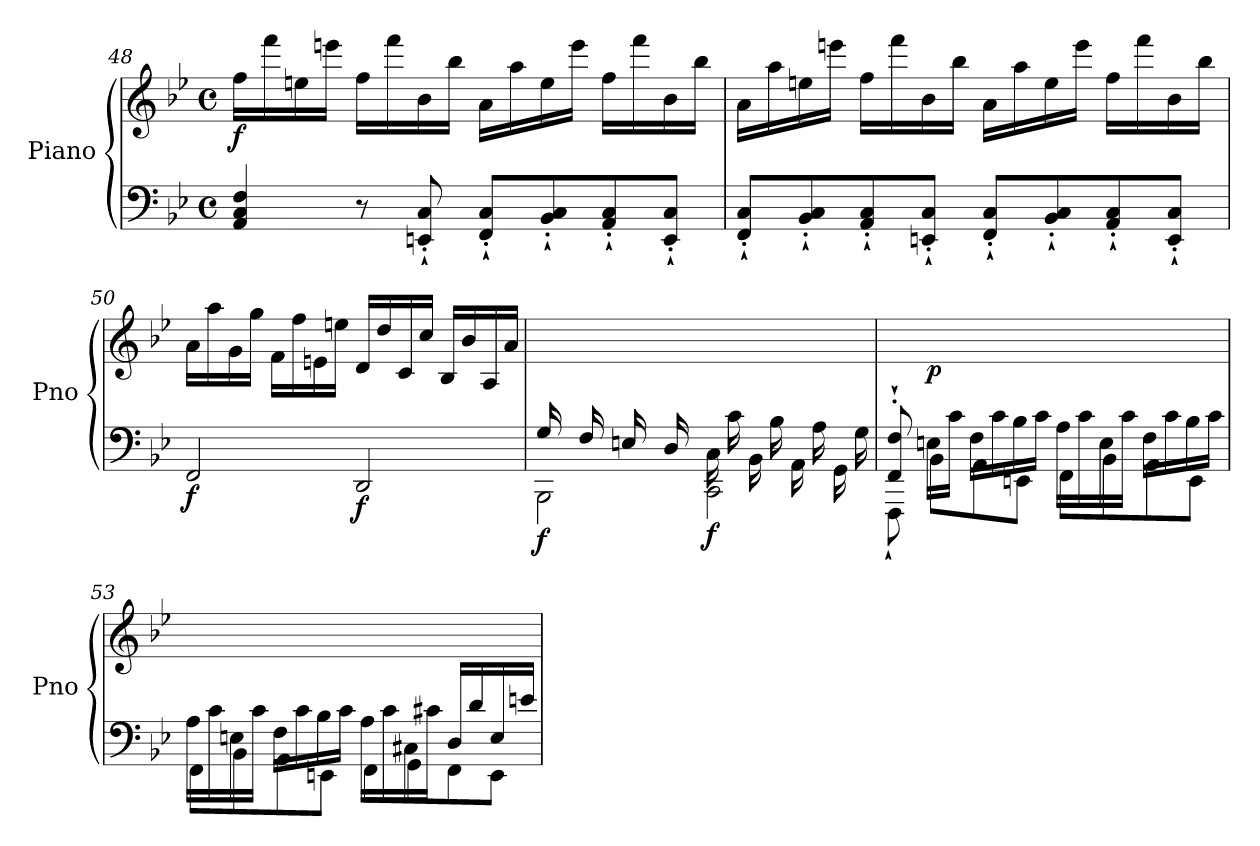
**kern	**kern	**dynam
*part1	*part1	*part1
*staff2	*staff1	*staff1/2
*I"Piano	*	*
*I'Pno	*	*
!!LO:LB:g=z
*clefF4	*clefG2	*
*k[b-e-]	*k[b-e-]	*
*M4/4	*M4/4	*
*met(c)	*met(c)	*
=48	=48	=48
!	!	!LO:DY:b
4AA/ 4C/ 4F/	16ff\LL	f
.	16fff\	.
.	16een\	.
.	16eeen\JJ	.
8r	16ff\LL	.
.	16fff\	.
8EEn/`' 8C/`'	16b-\	.
.	16bb-\JJ	.
8FF/`' 8C/`'L	16a\LL	.
.	16aa\	.
8BB-/`' 8C/`'	16ee\	.
.	16eee\JJ	.
8AA/`' 8C/`'	16ff\LL	.
.	16fff\	.
8EE/`' 8C/`'J	16b-\	.
.	16bb-\JJ	.
=49	=49	=49
8FF/`' 8C/`'L	16a\LL	.
.	16aa\	.
8BB-/`' 8C/`'	16een\	.
.	16eeen\JJ	.
8AA/`' 8C/`'	16ff\LL	.
.	16fff\	.
8EEn/`' 8C/`'J	16b-\	.
.	16bb-\JJ	.
8FF/`' 8C/`'L	16a\LL	.
.	16aa\	.
8BB-/`' 8C/`'	16ee\	.
.	16eee\JJ	.
8AA/`' 8C/`'	16ff\LL	.
.	16fff\	.
8EE/`' 8C/`'J	16b-\	.
.	16bb-\JJ	.
=50	=50	=50
!	!	!LO:DY:b=2
2FF/	16a\LL	f
.	16aa\	.
.	16g\	.
.	16gg\JJ	.
.	16f\LL	.
.	16ff\	.
.	16en\	.
.	16een\JJ	.
!	!	!LO:DY:b=2
2DD/	16d/LL	f
.	16dd/	.
.	16c/	.
.	16cc/JJ	.
.	16B-/LL	.
.	16b-/	.
.	16A/	.
.	16a/JJ	.
!!LO:LB:g=z
=51	=51	=51
*^	*	*
!	!	!	!LO:DY:b=2
16G/LL	2BBB-\	16ryy	f
16ryy	.	16g/	.
16F/	.	16ryy	.
16ryy	.	16f/JJ	.
16En/LL	.	16ryy	.
16ryy	.	16en/	.
16D/	.	16ryy	.
16ryy	.	16d/JJ	.
!	!	!	!LO:DY:b=2
16C\LL	2CC\	2ryy	f
16c\	.	.	.
16BB-\	.	.	.
16B-\JJ	.	.	.
16AA\LL	.	.	.
16A\	.	.	.
16GG\	.	.	.
16G\JJ	.	.	.
=52	=52	=52	=52
8FF/`' 8F/`'	8FFF`\	8ryy	.
!	!	!	!LO:DY:b
16En\LL	8BB-\L	2..ryy	p
16c\JJ	.	.	.
16F\LL	8AA\	.	.
16c\	.	.	.
16B-\	8EEn\J	.	.
16c\JJ	.	.	.
16A\LL	8FF\L	.	.
16c\	.	.	.
16E\	8BB-\	.	.
16c\JJ	.	.	.
16F\LL	8AA\	.	.
16c\	.	.	.
16B-\	8EE\J	.	.
16c\JJ	.	.	.
=53	=53	=53	=53
!	!	!	!LO:DY:b
16A\LL	8FF\L	1ryy	other-dynamics
16c\	.	.	.
16En\	8BB-\	.	.
16c\JJ	.	.	.
16F\LL	8AA\	.	.
16c\	.	.	.
16B-\	8EEn\J	.	.
16c\JJ	.	.	.
16A\LL	8FF\L	.	.
16c\	.	.	.
16C#X\	8GG\	.	.
16c#X\JJ	.	.	.
16D/LL	8FF\	.	.
16d/	.	.	.
16E/	8EE\J	.	.
16en/JJ	.	.	.
*v	*v	*	*
=	=	=
*-	*-	*-
